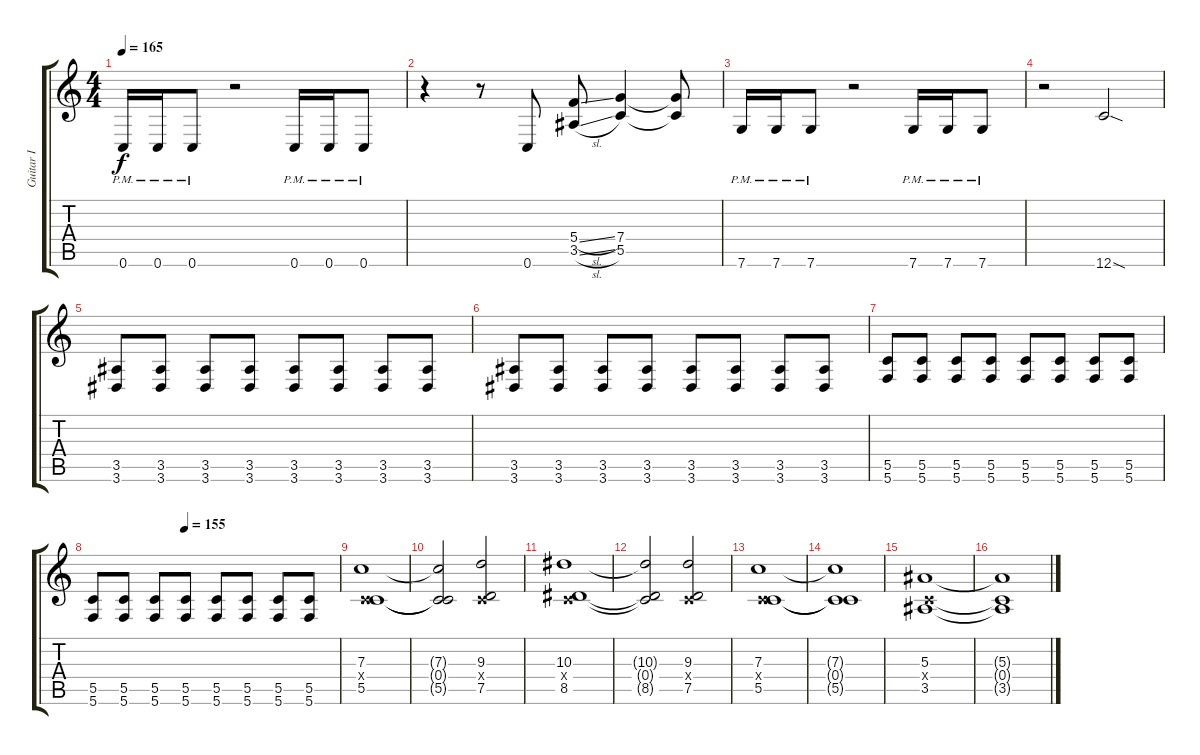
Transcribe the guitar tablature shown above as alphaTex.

\track ("Guitar I" "Guitar I") {instrument overdrivenguitar}
\staff {score tabs}
\tuning (D4 A3 F3 C3 G2 C2) {hide}
\ts (4 4)
\tempo 165
\clef g2
\ks c
0.6{pm}.16{dy f} 0.6{pm}.16 0.6{pm}.8 r.2 0.6{pm}.16 0.6{pm}.16 0.6{pm}.8 |
r.4 r.8 0.6.8 (5.4{sl} 3.5{sl}).8 (7.4 5.5).4 (7.4{t} 5.5{t}).8 |
7.6{pm}.16 7.6{pm}.16 7.6{pm}.8 r.2 7.6{pm}.16 7.6{pm}.16 7.6{pm}.8 |
r.2 12.6{sod}.2 |
(3.5 3.6).8 (3.5 3.6).8 (3.5 3.6).8 (3.5 3.6).8 (3.5 3.6).8 (3.5 3.6).8 (3.5 3.6).8 (3.5 3.6).8 |
(3.5 3.6).8 (3.5 3.6).8 (3.5 3.6).8 (3.5 3.6).8 (3.5 3.6).8 (3.5 3.6).8 (3.5 3.6).8 (3.5 3.6).8 |
(5.5 5.6).8 (5.5 5.6).8 (5.5 5.6).8 (5.5 5.6).8 (5.5 5.6).8 (5.5 5.6).8 (5.5 5.6).8 (5.5 5.6).8 |
\tempo (155 0.375)
(5.5 5.6).8 (5.5 5.6).8 (5.5 5.6).8 (5.5 5.6).8 (5.5 5.6).8 (5.5 5.6).8 (5.5 5.6).8 (5.5 5.6).8 |
(7.3 0.4{x} 5.5).1 |
(7.3{t} 0.4{t} 5.5{t}).2 (9.3 0.4{x} 7.5).2 |
(10.3 0.4{x} 8.5).1 |
(10.3{t} 0.4{t} 8.5{t}).2 (9.3 0.4{x} 7.5).2 |
(7.3 0.4{x} 5.5).1 |
(7.3{t} 0.4{t} 5.5{t}).1 |
(5.3 0.4{x} 3.5).1 |
(5.3{t} 0.4{t} 3.5{t}).1
